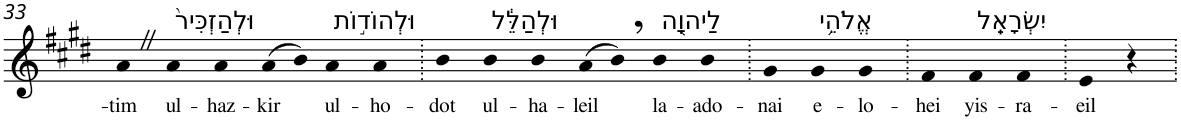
**kern	**text
*part1	*part1
*staff1	*staff1
*I"Piano	*
*I'Pno	*
!!LO:PB:g=z
*clefG2	*
*k[f#c#g#d#]	*
*E:	*
=33	=33
!	!LO:LY:b
4aZ	-tim
!LO:TX:a:t=וּלְהַזְכִּיר֙	!
!	!LO:LY:b
4a	ul-
!	!LO:LY:b
4a	-haz-
!	!LO:LY:b
(>8a	-kir
8b)	.
!LO:TX:a:t=וּלְהוֹד֣וֹת	!
!	!LO:LY:b
4a	ul-
!	!LO:LY:b
4a	-ho-
=34.	=34.
!	!LO:LY:b
4b	-dot
!LO:TX:a:t=וּלְהַלֵּ֔ל	!
!	!LO:LY:b
4b	ul-
!	!LO:LY:b
4b	-ha-
!	!LO:LY:b
(>8a	-leil
8b,)	.
!LO:TX:a:t=לַיהוָ֖ה	!
!	!LO:LY:b
4b	la-
!	!LO:LY:b
4b	-ado-
=35.	=35.
!	!LO:LY:b
4g#	-nai
!LO:TX:a:t=אֱלֹהֵ֥י	!
!	!LO:LY:b
4g#	e-
!	!LO:LY:b
4g#	-lo-
=36.	=36.
!	!LO:LY:b
4f#	-hei
!LO:TX:a:t=יִשְׂרָאֵֽל	!
!	!LO:LY:b
4f#	yis-
!	!LO:LY:b
4f#	-ra-
=37.	=37.
!	!LO:LY:b
4e	-eil
4r	.
=.	=.
*-	*-
